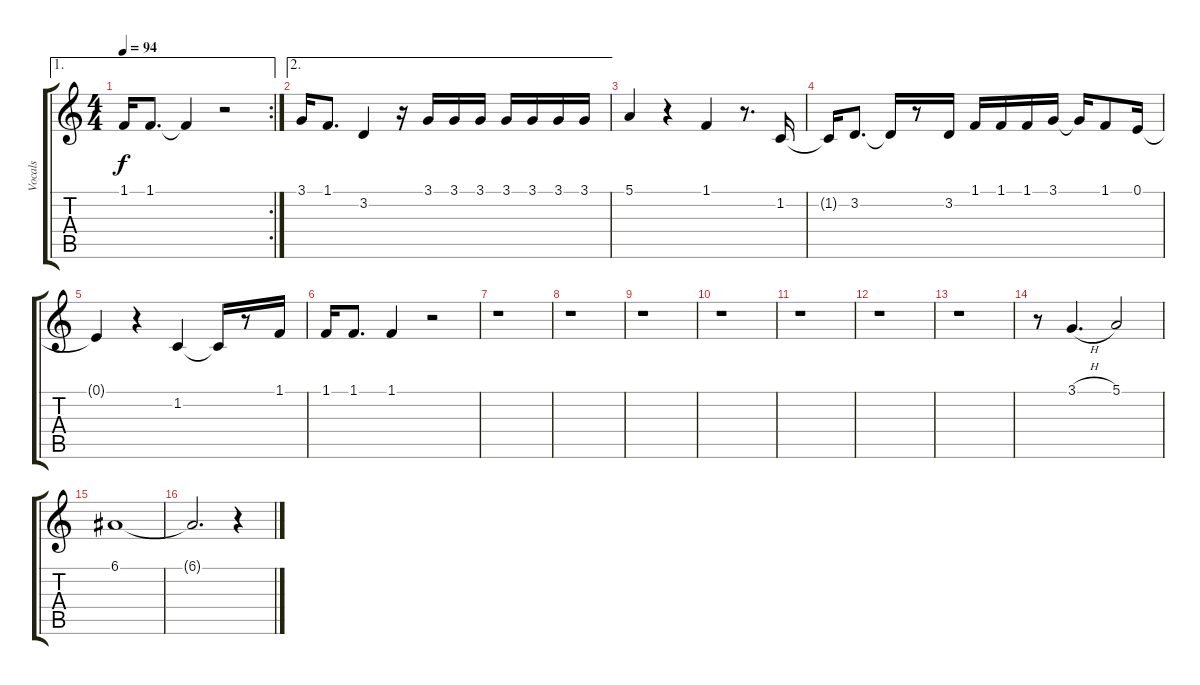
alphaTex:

\track ("Vocals" "Vocals") {instrument lead2sawtooth}
\staff {score tabs}
\tuning (E4 B3 G3 D3 A2 E2) {hide}
\ae 1
\rc 2
\ts (4 4)
\tempo 94
\clef g2
\ks c
1.1{t}.16{dy f} 1.1.8{d} 1.1{t}.4 r.2 |
\ae 2
3.1.16 1.1.8{d} 3.2.4 r.16 3.1.16 3.1.16 3.1.16 3.1.16 3.1.16 3.1.16 3.1.16 |
5.1.4 r.4 1.1.4 r.8{d} 1.2.16 |
1.2{t}.16 3.2.8{d} 3.2{t}.16 r.8 3.2.16 1.1.16 1.1.16 1.1.16 3.1.16 3.1{t}.16 1.1.8 0.1.16 |
0.1{t}.4 r.4 1.2.4 1.2{t}.16 r.8 1.1.16 |
1.1.16 1.1.8{d} 1.1.4 r.2 |
r.1 |
r.1 |
r.1 |
r.1 |
r.1 |
r.1 |
r.1 |
r.8 3.1{h}.4{d} 5.1.2 |
6.1.1 |
6.1{t}.2{d} r.4
